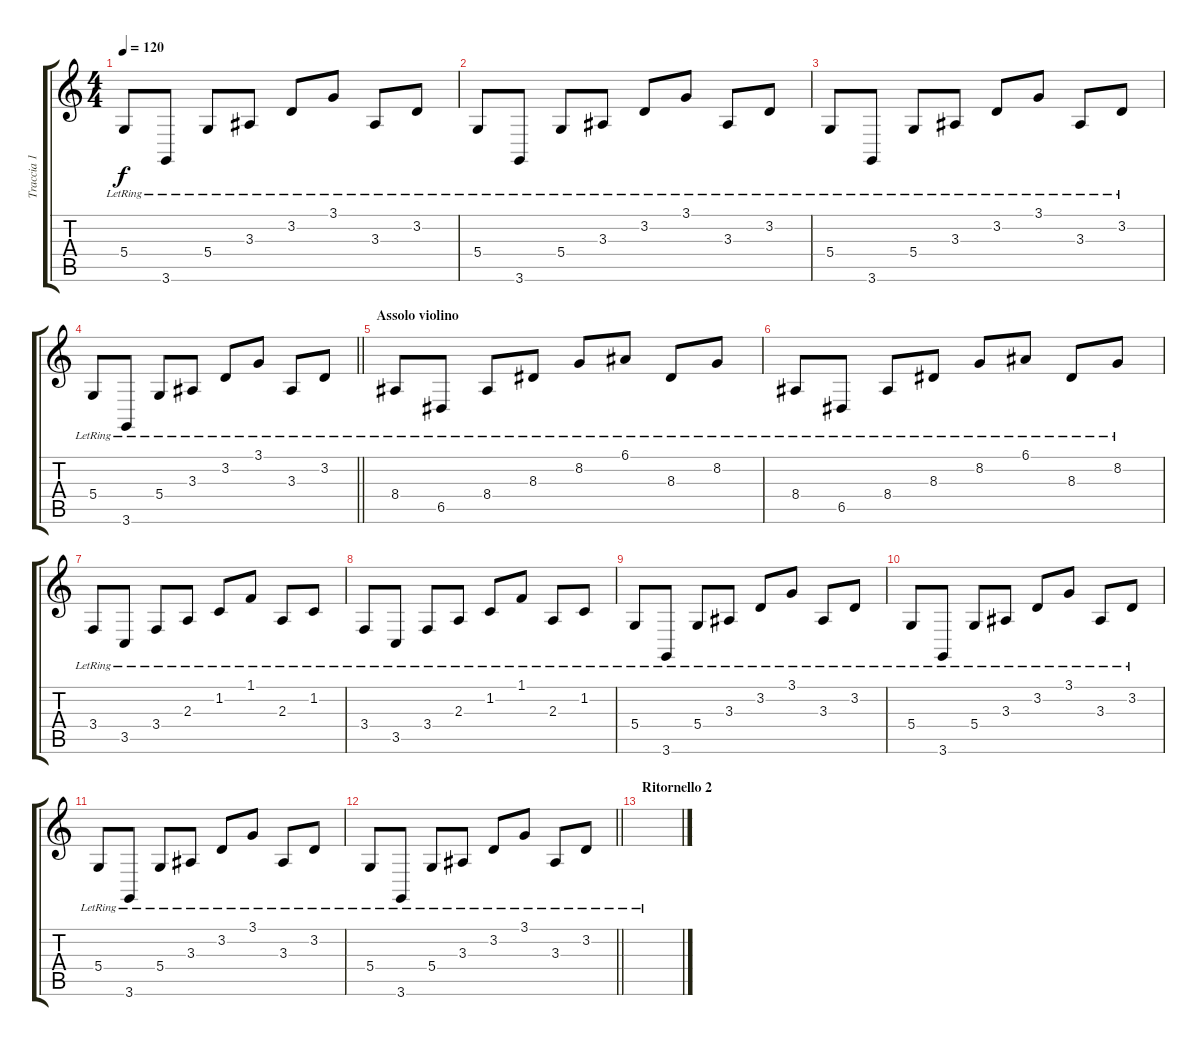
\track ("Traccia 1" "Traccia 1") {instrument acousticgrandpiano}
\staff {score tabs}
\tuning (E4 B3 G3 D3 A2 E2) {hide}
\ts (4 4)
\tempo 120
\clef g2
\ks c
5.4{lr}.8{dy f} 3.6{lr}.8 5.4{lr}.8 3.3{lr}.8 3.2{lr}.8 3.1{lr}.8 3.3{lr}.8 3.2{lr}.8 |
5.4{lr}.8 3.6{lr}.8 5.4{lr}.8 3.3{lr}.8 3.2{lr}.8 3.1{lr}.8 3.3{lr}.8 3.2{lr}.8 |
5.4{lr}.8 3.6{lr}.8 5.4{lr}.8 3.3{lr}.8 3.2{lr}.8 3.1{lr}.8 3.3{lr}.8 3.2{lr}.8 |
\barLineRight lightlight
5.4{lr}.8 3.6{lr}.8 5.4{lr}.8 3.3{lr}.8 3.2{lr}.8 3.1{lr}.8 3.3{lr}.8 3.2{lr}.8 |
\section ("" "Assolo violino")
8.4{lr}.8 6.5{lr}.8 8.4{lr}.8 8.3{lr}.8 8.2{lr}.8 6.1{lr}.8 8.3{lr}.8 8.2{lr}.8 |
8.4{lr}.8 6.5{lr}.8 8.4{lr}.8 8.3{lr}.8 8.2{lr}.8 6.1{lr}.8 8.3{lr}.8 8.2{lr}.8 |
3.4{lr}.8 3.5{lr}.8 3.4{lr}.8 2.3{lr}.8 1.2{lr}.8 1.1{lr}.8 2.3{lr}.8 1.2{lr}.8 |
3.4{lr}.8 3.5{lr}.8 3.4{lr}.8 2.3{lr}.8 1.2{lr}.8 1.1{lr}.8 2.3{lr}.8 1.2{lr}.8 |
5.4{lr}.8 3.6{lr}.8 5.4{lr}.8 3.3{lr}.8 3.2{lr}.8 3.1{lr}.8 3.3{lr}.8 3.2{lr}.8 |
5.4{lr}.8 3.6{lr}.8 5.4{lr}.8 3.3{lr}.8 3.2{lr}.8 3.1{lr}.8 3.3{lr}.8 3.2{lr}.8 |
5.4{lr}.8 3.6{lr}.8 5.4{lr}.8 3.3{lr}.8 3.2{lr}.8 3.1{lr}.8 3.3{lr}.8 3.2{lr}.8 |
\barLineRight lightlight
5.4{lr}.8 3.6{lr}.8 5.4{lr}.8 3.3{lr}.8 3.2{lr}.8 3.1{lr}.8 3.3{lr}.8 3.2{lr}.8 |
\section ("" "Ritornello 2")
